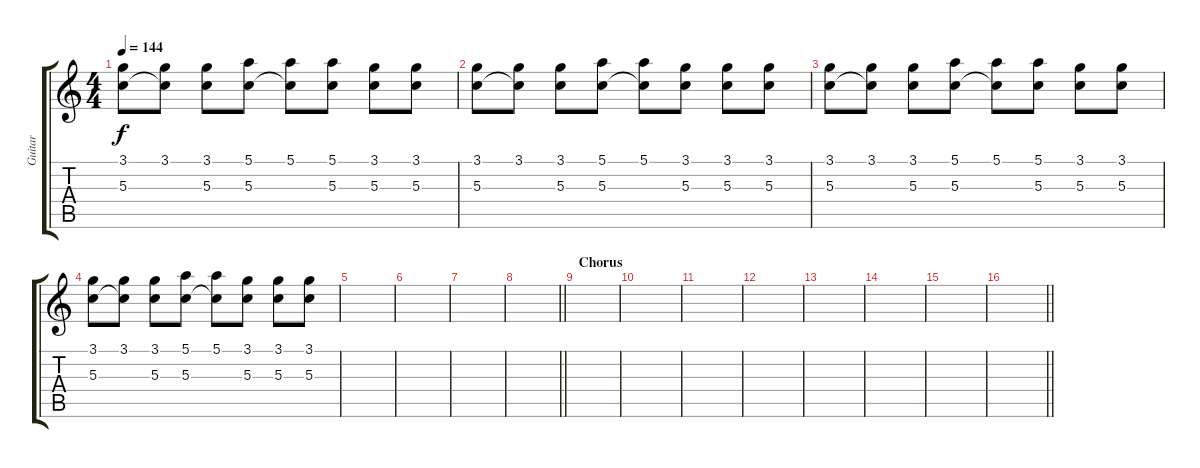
\track ("Guitar" "Guitar") {instrument overdrivenguitar}
\staff {score tabs}
\tuning (E4 B3 G3 D3 A2 E2) {hide}
\ts (4 4)
\tempo 144
\clef g2
\ks c
(3.1 5.3).8{dy f} (3.1 5.3{t}).8 (3.1 5.3).8 (5.1 5.3).8 (5.1 5.3{t}).8 (5.1 5.3).8 (3.1 5.3).8 (3.1 5.3).8 |
(3.1 5.3).8 (3.1 5.3{t}).8 (3.1 5.3).8 (5.1 5.3).8 (5.1 5.3{t}).8 (3.1 5.3).8 (3.1 5.3).8 (3.1 5.3).8 |
(3.1 5.3).8 (3.1 5.3{t}).8 (3.1 5.3).8 (5.1 5.3).8 (5.1 5.3{t}).8 (5.1 5.3).8 (3.1 5.3).8 (3.1 5.3).8 |
(3.1 5.3).8 (3.1 5.3{t}).8 (3.1 5.3).8 (5.1 5.3).8 (5.1 5.3{t}).8 (3.1 5.3).8 (3.1 5.3).8 (3.1 5.3).8 |
|
|
|
\barLineRight lightlight
|
\section ("" "Chorus")
|
|
|
|
|
|
|
\barLineRight lightlight
